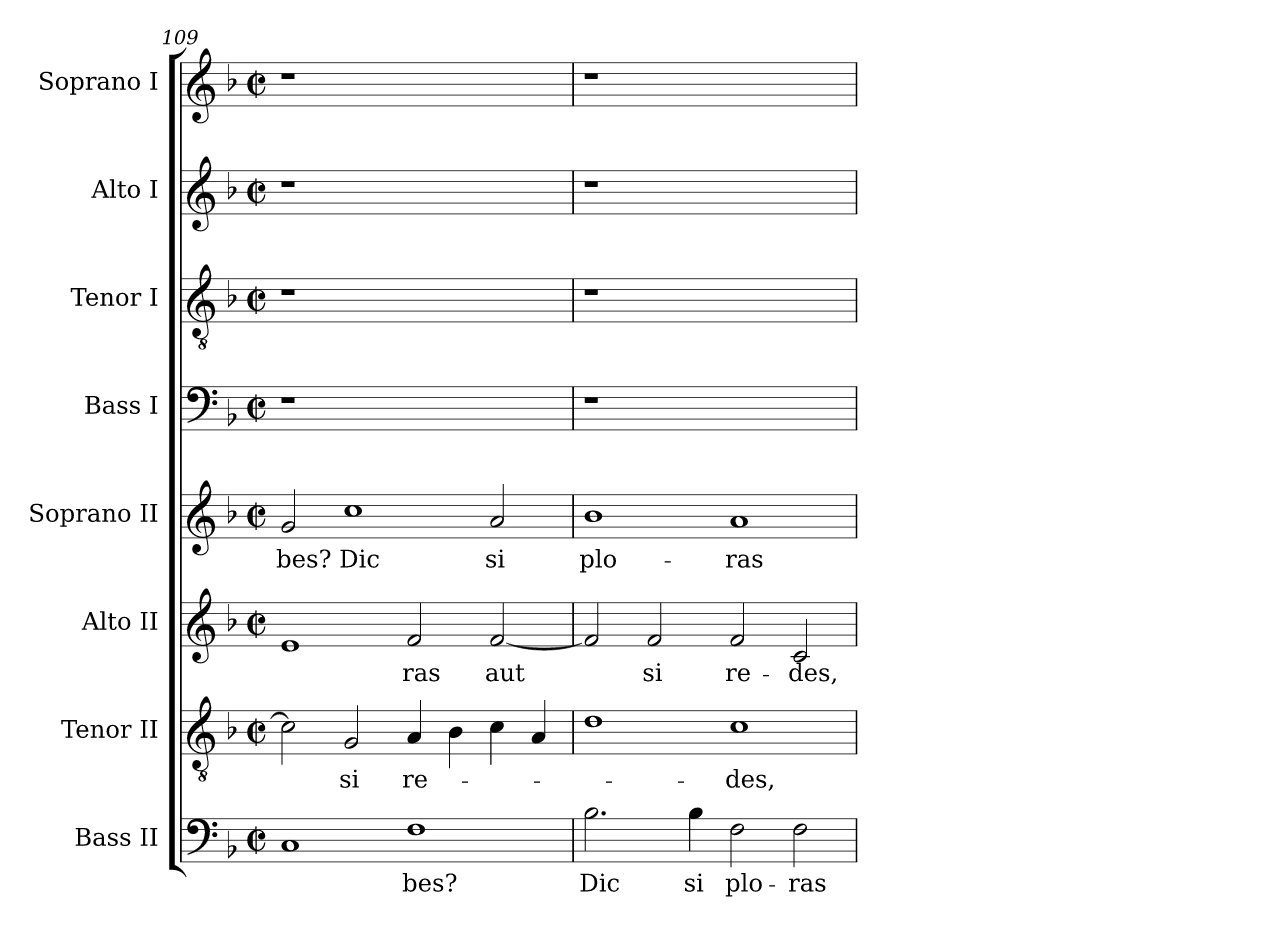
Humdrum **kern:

**kern	**text	**kern	**text	**kern	**text	**kern	**text	**kern	**kern	**kern	**kern
*part8	*part8	*part7	*part7	*part6	*part6	*part5	*part5	*part4	*part3	*part2	*part1
*staff8	*staff8	*staff7	*staff7	*staff6	*staff6	*staff5	*staff5	*staff4	*staff3	*staff2	*staff1
*I"Bass II	*	*I"Tenor II	*	*I"Alto II	*	*I"Soprano II	*	*I"Bass I	*I"Tenor I	*I"Alto I	*I"Soprano I
*I'B. II	*	*I'T. II	*	*I'A. II	*	*	*	*I'B. I	*I'T. I	*I'A. I	*
!!LO:LB:g=z
*clefF4	*	*clefGv2	*	*clefG2	*	*clefG2	*	*clefF4	*clefGv2	*clefG2	*clefG2
*	*	*ITrd7c12	*	*	*	*	*	*	*ITrd7c12	*	*
*k[b-]	*	*k[b-]	*	*k[b-]	*	*k[b-]	*	*k[b-]	*k[b-]	*k[b-]	*k[b-]
*F:	*	*F:	*	*F:	*	*F:	*	*F:	*F:	*F:	*F:
*M2/2	*	*M2/2	*	*M2/2	*	*M2/2	*	*M2/2	*M2/2	*M2/2	*M2/2
*met(c|)	*	*met(c|)	*	*met(c|)	*	*met(c|)	*	*met(c|)	*met(c|)	*met(c|)	*met(c|)
=109	=109	=109	=109	=109	=109	=109	=109	=109	=109	=109	=109
!	!	!	!	!	!	!	!LO:LY:b:color=#000000	!LO:N:vis=1	!LO:N:vis=1	!LO:N:vis=1	!LO:N:vis=1
1Ci	.	2Ci\]	.	1ei	.	2gi/	-bes?	1r	1r	1r	1r
!	!	!	!LO:LY:b:color=#000000	!	!	!	!	!	!	!	!
!	!	!	!	!	!	!	!LO:LY:b:color=#000000	!	!	!	!
.	.	2GGi/	si	.	.	1cci	Dic	.	.	.	.
!	!LO:LY:b:color=#000000	!	!	!	!	!	!	!	!	!	!
!	!	!	!LO:LY:b:color=#000000	!	!	!	!	!	!	!	!
!	!	!	!	!	!LO:LY:b:color=#000000	!	!	!	!	!	!
1Fi	-bes?	4AAi/	re-	2fi/	-ras	.	.	1ryy	1ryy	1ryy	1ryy
.	.	4BB-i\	.	.	.	.	.	.	.	.	.
!	!	!	!	!	!LO:LY:b:color=#000000	!	!	!	!	!	!
!	!	!	!	!	!	!	!LO:LY:b:color=#000000	!	!	!	!
.	.	4Ci\	.	[<2fi/	aut	2ai/	si	.	.	.	.
.	.	4AAi/	.	.	.	.	.	.	.	.	.
=110	=110	=110	=110	=110	=110	=110	=110	=110	=110	=110	=110
!	!LO:LY:b:color=#000000	!	!	!	!	!	!	!	!	!	!
!	!	!	!	!	!	!	!LO:LY:b:color=#000000	!LO:N:vis=1	!LO:N:vis=1	!LO:N:vis=1	!LO:N:vis=1
2.B-i\	Dic	1Di	.	2fi/]	.	1b-i	plo-	1r	1r	1r	1r
!	!	!	!	!	!LO:LY:b:color=#000000	!	!	!	!	!	!
.	.	.	.	2fi/	si	.	.	.	.	.	.
!	!LO:LY:b:color=#000000	!	!	!	!	!	!	!	!	!	!
4B-i\	si	.	.	.	.	.	.	.	.	.	.
!	!LO:LY:b:color=#000000	!	!	!	!	!	!	!	!	!	!
!	!	!	!LO:LY:b:color=#000000	!	!	!	!	!	!	!	!
!	!	!	!	!	!LO:LY:b:color=#000000	!	!	!	!	!	!
!	!	!	!	!	!	!	!LO:LY:b:color=#000000	!	!	!	!
2Fi\	plo-	1Ci	-des,	2fi/	re-	1ai	-ras	1ryy	1ryy	1ryy	1ryy
!	!LO:LY:b:color=#000000	!	!	!	!	!	!	!	!	!	!
!	!	!	!	!	!LO:LY:b:color=#000000	!	!	!	!	!	!
2Fi\	-ras	.	.	2ci/	-des,	.	.	.	.	.	.
=	=	=	=	=	=	=	=	=	=	=	=
*-	*-	*-	*-	*-	*-	*-	*-	*-	*-	*-	*-
